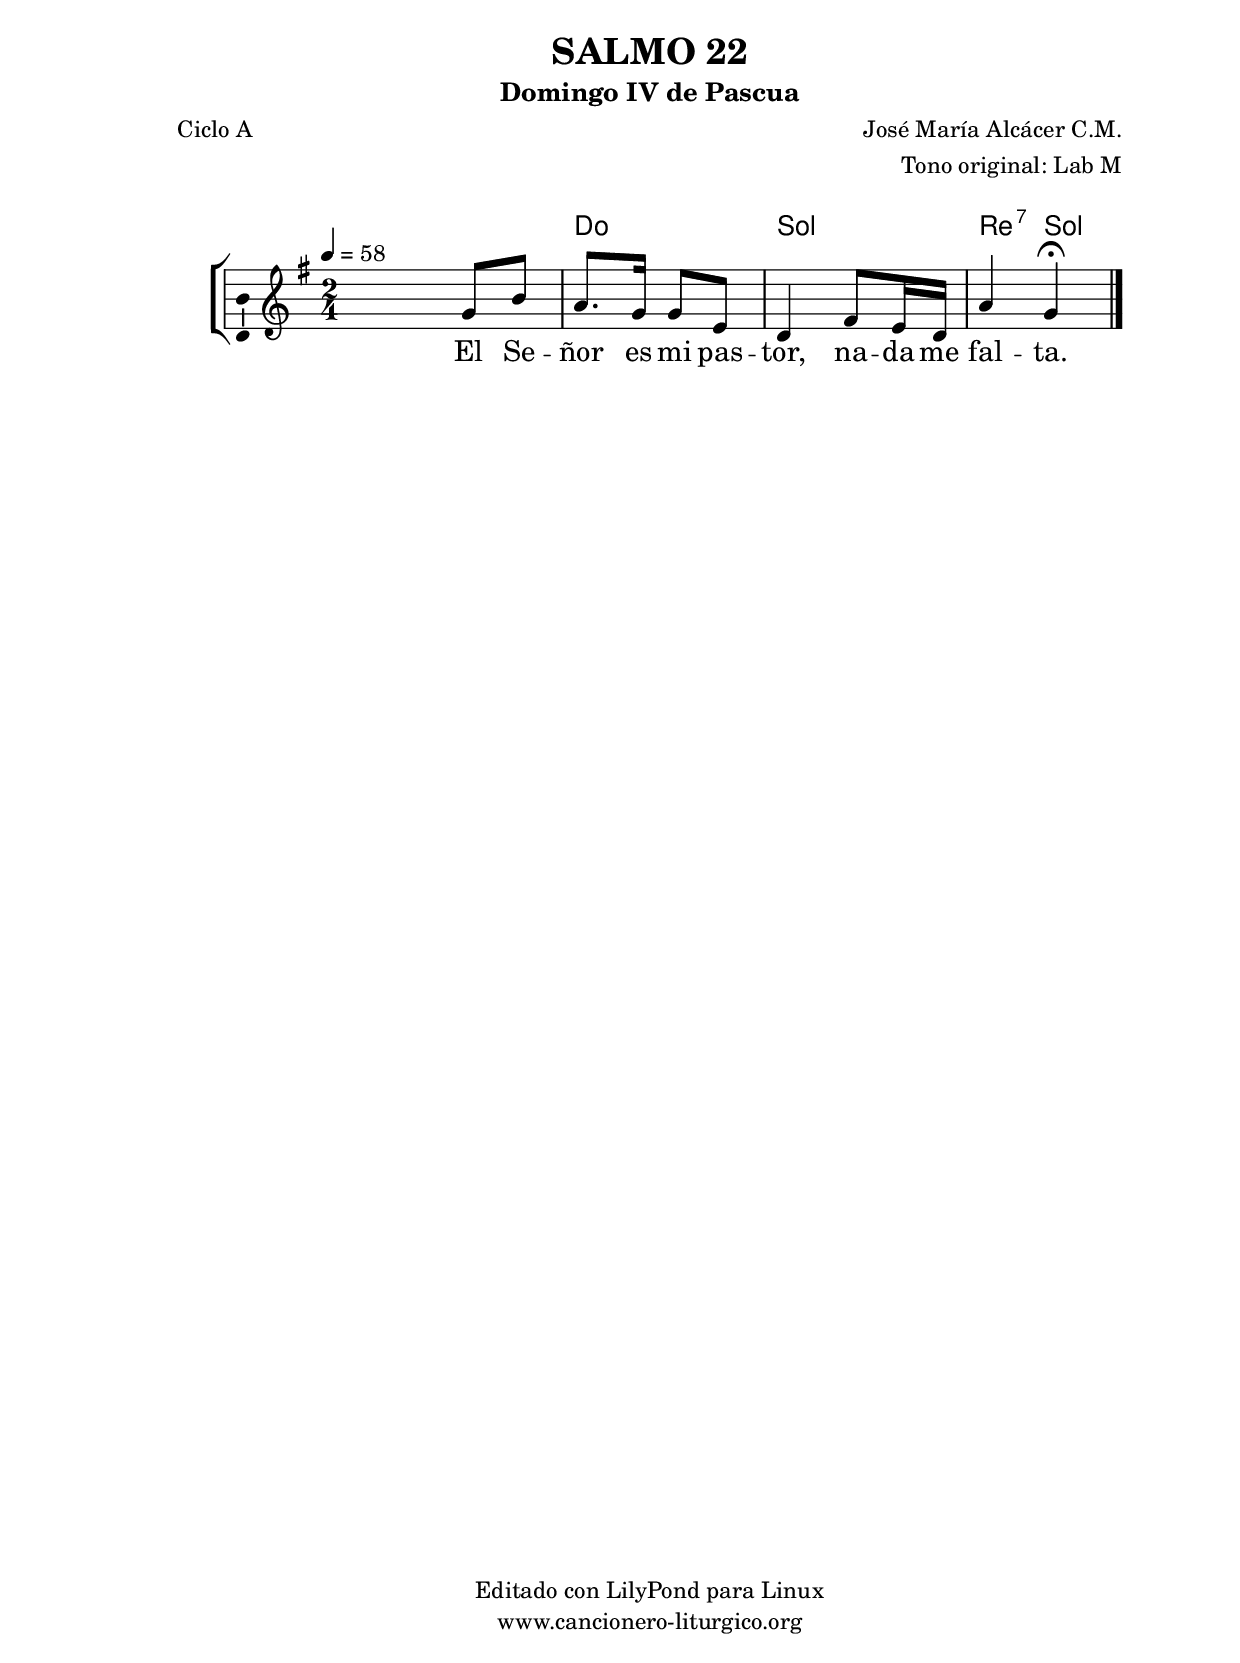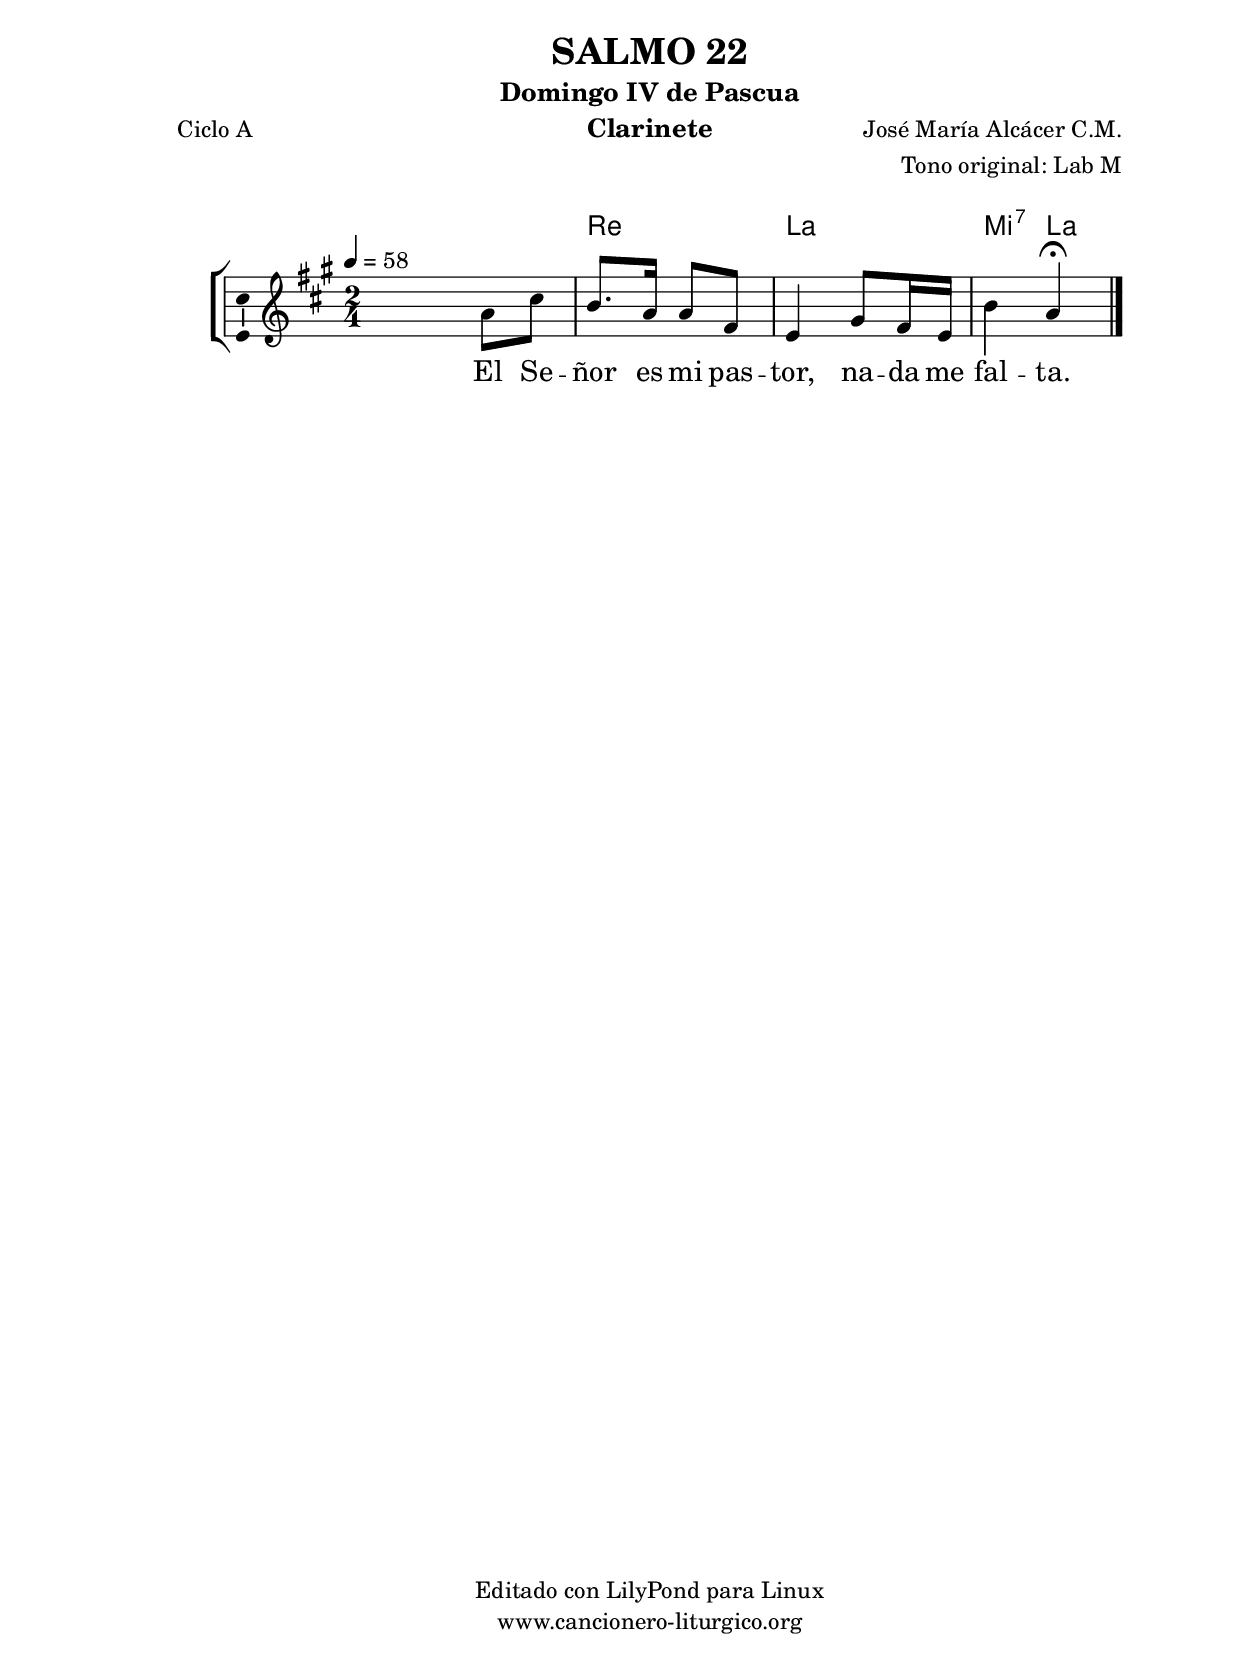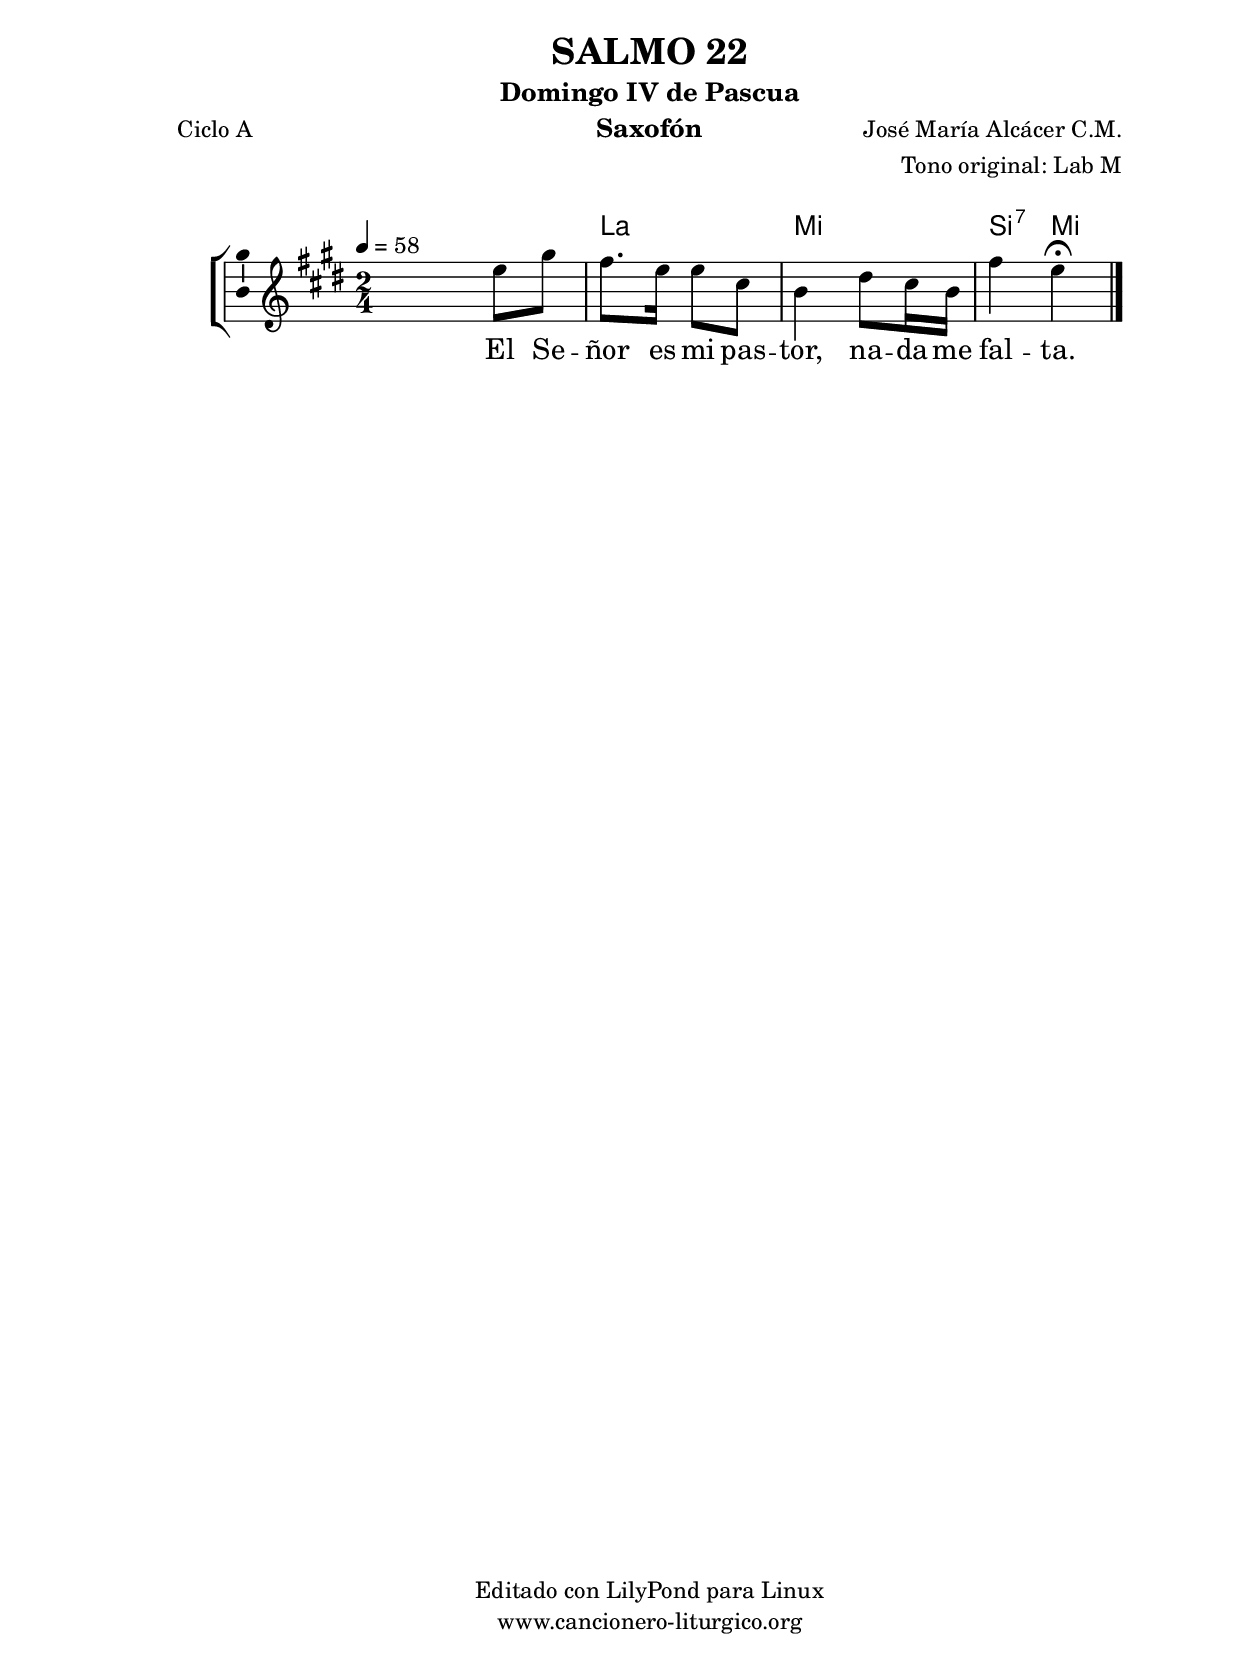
%
%para convertir .midi en .wav:
%timidity filename.midi -Ow -o finename.wav
%
%
%Para convertir de .wav a .mp3:
%lame -h -m j filename.wav
%
%
%para escuchar el midi:
%timidity nombrefichero.midi
%


%versión de lilypond para la que se ha escrito esta partitura:
\version "2.16.0"

	%Tamaño papel
	#(set-default-paper-size "a4")
	%Tamaño partitura
	#(set-global-staff-size 20)
	%No responde al pulsar sobre una nota
	#(ly:set-option 'point-and-click #f)

%parámetros del encabezamiento:
\header {
	title = "SALMO 22"
	subtitle = "Domingo IV de Pascua"
	composer = "José María Alcácer C.M."
	poet = "Ciclo A"
	meter = ""
	arranger = "Tono original: Lab M"
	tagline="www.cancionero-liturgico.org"
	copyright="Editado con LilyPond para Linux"
	tiempo = "Pascua"
	usos = "Salmo"
	letra = "El Señor es mi pastor, nada me falta."
	}

%parámetros asociados al papel:
\paper  {
	oddHeaderMarkup = \markup {\fill-line { \on-the-fly #not-first-page \fromproperty #'header:title \on-the-fly #not-first-page \fromproperty #'header:composer }}
	evenHeaderMarkup = \markup {\fill-line { \fromproperty #'header:composer \fromproperty #'header:title }}
	#(set-paper-size "a4")
	print-page-number = ##f
	first-page-number = 1
	print-first-page-number = ##f
%	head-separation = 3.0 \cm
	top-margin = 2.0 \cm
	bottom-margin = 0.5\cm
%%%	bottom-margin = -1.0\cm
	left-margin = 3.0 \cm
	line-width = 16.0 \cm 
	indent = 8\mm
	interscoreline = 2.\mm
	between-system-space = 15\mm
%	para que las partituras no llenen la hoja:
	ragged-bottom = ##t
%	idem para la última hoja:
	ragged-last-bottom = ##f
%	para que las partituras llenen el ancho del papel:
	ragged-last = ##f
	after-title-space = 2.5 \cm
%page-count=1
%system-count=8

	%Flexible Vertical Spacing
%	markup-markup-spacing =
%	#'((basic-distance . 15) (minimum-distance . 15) (padding . 3))
	markup-system-spacing =
	#'((basic-distance . 15) (minimum-distance . 15) (padding . 3))
	system-system-spacing =
	#'((basic-distance . 15) (minimum-distance . 15) (padding . 3))
	score-system-spacing =
	#'((basic-distance . 15) (minimum-distance . 15) (padding . 5))
%	top-system-spacing = % header
%	#'((basic-distance . 8) (minimum-distance . 0) (padding . 3))
%	top-markup-spacing =
%	#'((basic-distance . 20) (minimum-distance . 20) (padding . 3))
	last-bottom-spacing = % footer
	#'((basic-distance . 5) (minimum-distance . 5) (padding . 3))
%	score-markup-spacing =
%	#'((basic-distance . 16) (minimum-distance . 13) (padding . 3))

	}


%parámetros que afectan a toda la partitura:
global =  {
	%clave de sol (G):
	\clef G
	%armadura:
	\transpose aes g
	\key aes \major
	\tempo 4=58
	\set Score.tempoHideNote = ##f
	}


acordes = {
	\italianChords
	\chordmode {
	\transpose aes g
{

s2
des aes ees4:7 aes
	}
	}
}

melodia = 
	\transpose aes g
{
	\relative c''{

\time 2/4
s4 aes8 c
bes8. aes16 aes8 f
ees4 g8 f16 ees
bes'4 aes \fermata

	\bar "|."
	}
	}


texto = \lyricmode {
El Se -- ñor es mi pas -- tor, na -- da me fal -- ta.
	}


acordesStaff = \context ChordNames = acordesStaff <<
	\set chordChanges = ##t
	\acordes
	>>


vozStaff = \context Voice = vozStaff
\with {\consists "Ambitus_engraver"}
<<
%	\set Staff.instrumentName = ""
%	\set Staff.shortInstrumentName = ""
%	\set Staff.midiInstrument = #"clarinet"
%	\set Staff.midiInstrument = #"cello"
%	\set Staff.midiInstrument = #"flute"
	\set Staff.midiInstrument = #"electric guitar (jazz)"
%	\set Staff.midiInstrument = #"english horn"
%	\set Staff.midiInstrument = #"violin"
%	\set Staff.midiInstrument = #"glockenspiel"
	\set Staff.midiMinimumVolume = #0.7
	\set Staff.midiMaximumVolume = #0.9
	\global
	\melodia
	>>


textoStaff = \context Lyrics = textoStaff <<
	\lyricsto vozStaff \texto
	>>

\book {
	\score {
		\context ChoirStaff {
			\override StaffGroup.SystemStartBracket #'collapse-height = #1
			\override Score.SystemStartBar #'collapse-height = #1
			<<
			\acordesStaff
			\vozStaff
			\textoStaff
			>>
			}
		\layout {
	    		\context {
				\Lyrics
				\override LyricText #'font-size = #2
				}
	   		 \context {
				\Score
				%fontSize = #3
				\override StaffSymbol #'staff-space = #(magstep +3)
				%\override Beam #'thickness = #0.55
				%\override SpacingSpanner #'spacing-increment = #1.0
				%\override Slur #'height-limit = #1.5
				}
			}
		}
	\score {
		\unfoldRepeats
		\context ChoirStaff {
			<<
			\acordesStaff
			\vozStaff
			>>
			}
		\midi {
	  		\context {
	  			\Score
				tempoWholesPerMinute = #(ly:make-moment 70 4)
				}
			}
		}
	}

%Partitura para clarinete
#(define output-suffix "C")
\book {
	\header{
		instrument = "Clarinete"
		}
	\score {
		\context ChoirStaff {
			\override StaffGroup.SystemStartBracket #'collapse-height = #1
			\override Score.SystemStartBar #'collapse-height = #1
\transpose c d
			<<
			\acordesStaff
			\vozStaff
			\textoStaff
			>>
			}
		\layout {
	    		\context {
				\Lyrics
				\override LyricText #'font-size = #2
				}
	   		 \context {
				\Score
				%fontSize = #3
				\override StaffSymbol #'staff-space = #(magstep +3)
				%\override Beam #'thickness = #0.55
				%\override SpacingSpanner #'spacing-increment = #1.0
				%\override Slur #'height-limit = #1.5
				}
			}
		}
	}

%Partitura para saxofón
#(define output-suffix "S")
\book {
	\header{
		instrument = "Saxofón"
		}
	\score {
		\context ChoirStaff {
			\override StaffGroup.SystemStartBracket #'collapse-height = #1
			\override Score.SystemStartBar #'collapse-height = #1
\transpose c a
			<<
			\acordesStaff
			\vozStaff
			\textoStaff
			>>
			}
		\layout {
	    		\context {
				\Lyrics
				\override LyricText #'font-size = #2
				}
	   		 \context {
				\Score
				%fontSize = #3
				\override StaffSymbol #'staff-space = #(magstep +3)
				%\override Beam #'thickness = #0.55
				%\override SpacingSpanner #'spacing-increment = #1.0
				%\override Slur #'height-limit = #1.5
				}
			}
		}
	}

